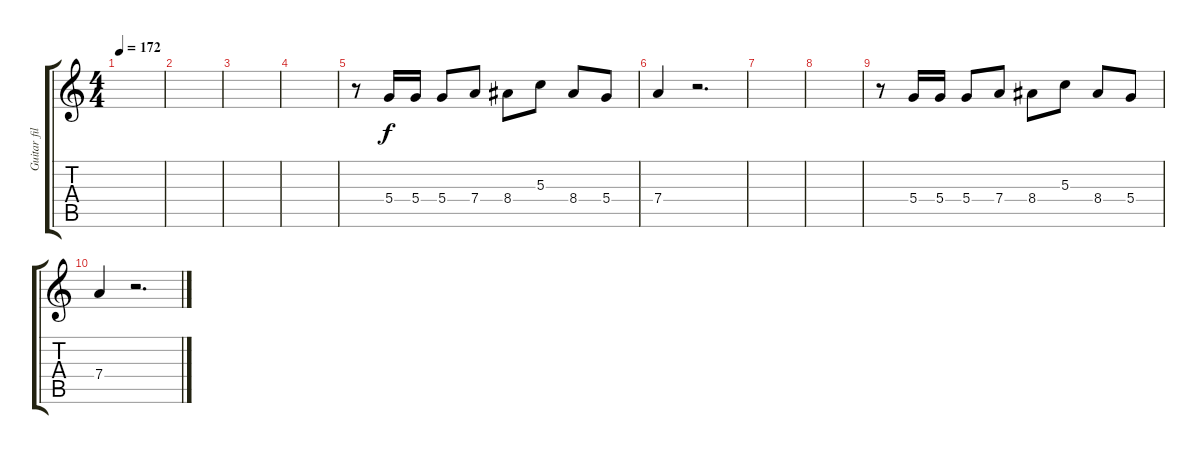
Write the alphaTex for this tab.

\track ("Guitar fills" "Guitar fil") {instrument acousticguitarsteel}
\staff {score tabs}
\tuning (E4 B3 G3 D3 A2 E2) {hide}
\ts (4 4)
\tempo 172
\clef g2
\ks c
|
|
|
|
r.8 5.4.16 5.4.16 5.4.8 7.4.8 8.4.8 5.3.8 8.4.8 5.4.8 |
7.4.4 r.2{d} |
|
|
r.8 5.4.16 5.4.16 5.4.8 7.4.8 8.4.8 5.3.8 8.4.8 5.4.8 |
7.4.4 r.2{d}
